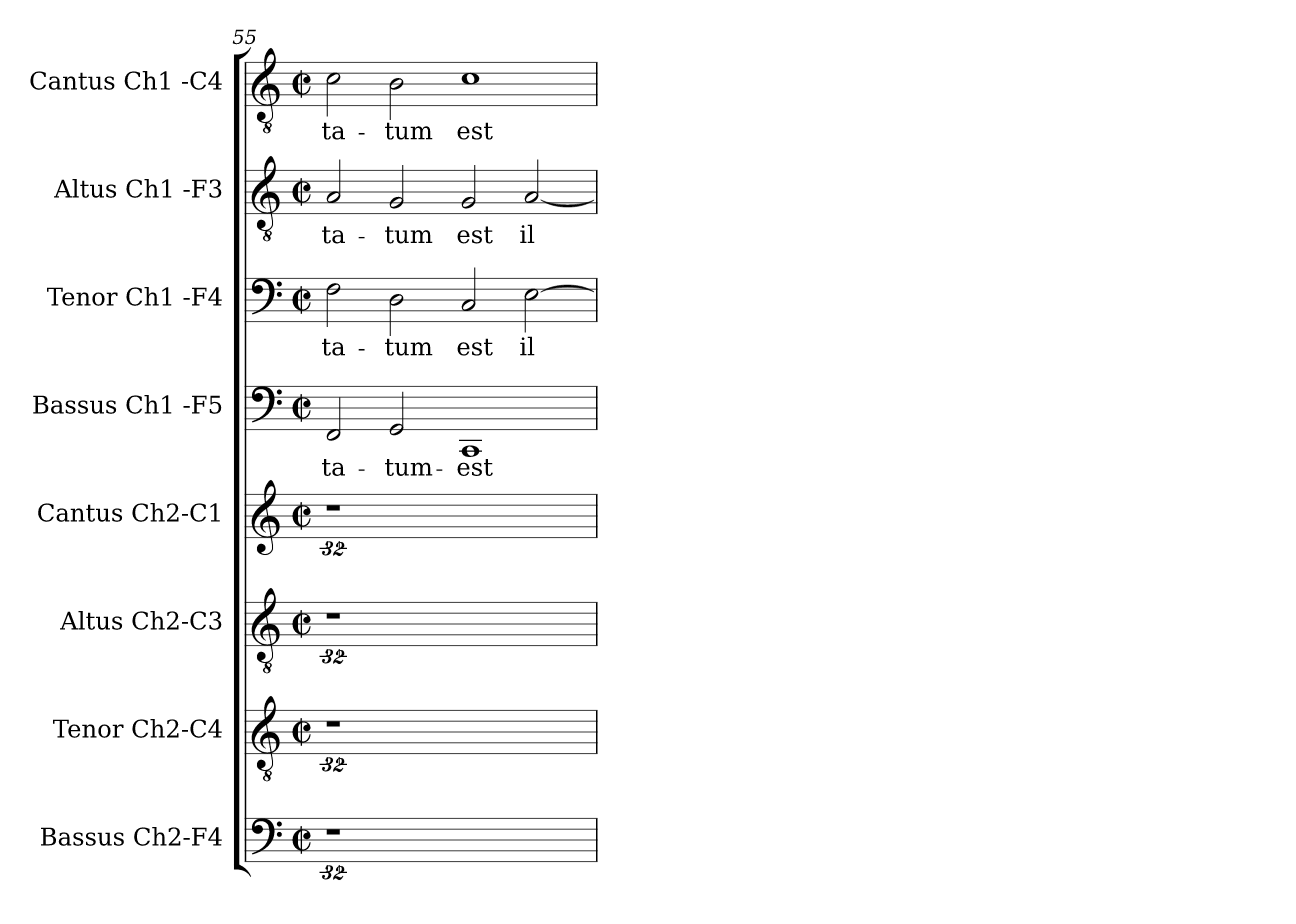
**kern	**kern	**kern	**kern	**kern	**text	**kern	**text	**kern	**text	**kern	**text
*part8	*part7	*part6	*part5	*part4	*part4	*part3	*part3	*part2	*part2	*part1	*part1
*staff8	*staff7	*staff6	*staff5	*staff4	*staff4	*staff3	*staff3	*staff2	*staff2	*staff1	*staff1
*I"Bassus Ch2-F4	*I"Tenor Ch2-C4	*I"Altus Ch2-C3	*I"Cantus Ch2-C1	*I"Bassus Ch1 -F5	*	*I"Tenor Ch1 -F4	*	*I"Altus Ch1 -F3	*	*I"Cantus Ch1 -C4	*
*I'B2	*I'T2	*I'A2	*I'C2	*I'B1	*	*I'T1	*	*I'A1	*	*I'C1	*
!!LO:PB:g=z
*clefF4	*clefGv2	*clefGv2	*clefG2	*clefF4	*	*clefF4	*	*clefGv2	*	*clefGv2	*
*k[]	*k[]	*k[]	*k[]	*k[]	*	*k[]	*	*k[]	*	*k[]	*
*M2/2	*M2/2	*M2/2	*M2/2	*M2/2	*	*M2/2	*	*M2/2	*	*M2/2	*
*met(c|)	*met(c|)	*met(c|)	*met(c|)	*met(c|)	*	*met(c|)	*	*met(c|)	*	*met(c|)	*
=55	=55	=55	=55	=55	=55	=55	=55	=55	=55	=55	=55
!	!	!	!	!	!LO:LY:b	!	!LO:LY:b	!	!LO:LY:b	!	!LO:LY:b
32%31r	32%31r	32%31r	32%31r	2FF/	-ta-	2F\	-ta-	2A/	-ta-	2c\	-ta-
!	!	!	!	!	!LO:LY:b	!	!LO:LY:b	!	!LO:LY:b	!	!LO:LY:b
.	.	.	.	2GG/	-tum-	2D\	-tum	2G/	-tum	2B\	-tum
1ryy	1ryy	1ryy	1ryy	.	.	.	.	.	.	.	.
!	!	!	!	!	!LO:LY:b	!	!LO:LY:b	!	!LO:LY:b	!	!LO:LY:b
.	.	.	.	1CC	-est	2C/	est	2G/	est	1c	est
!	!	!	!	!	!	!	!LO:LY:b	!	!LO:LY:b	!	!
.	.	.	.	.	.	[>2E\	il-	[<2A/	il-	.	.
32ryy	32ryy	32ryy	32ryy	.	.	.	.	.	.	.	.
=	=	=	=	=	=	=	=	=	=	=	=
*-	*-	*-	*-	*-	*-	*-	*-	*-	*-	*-	*-
